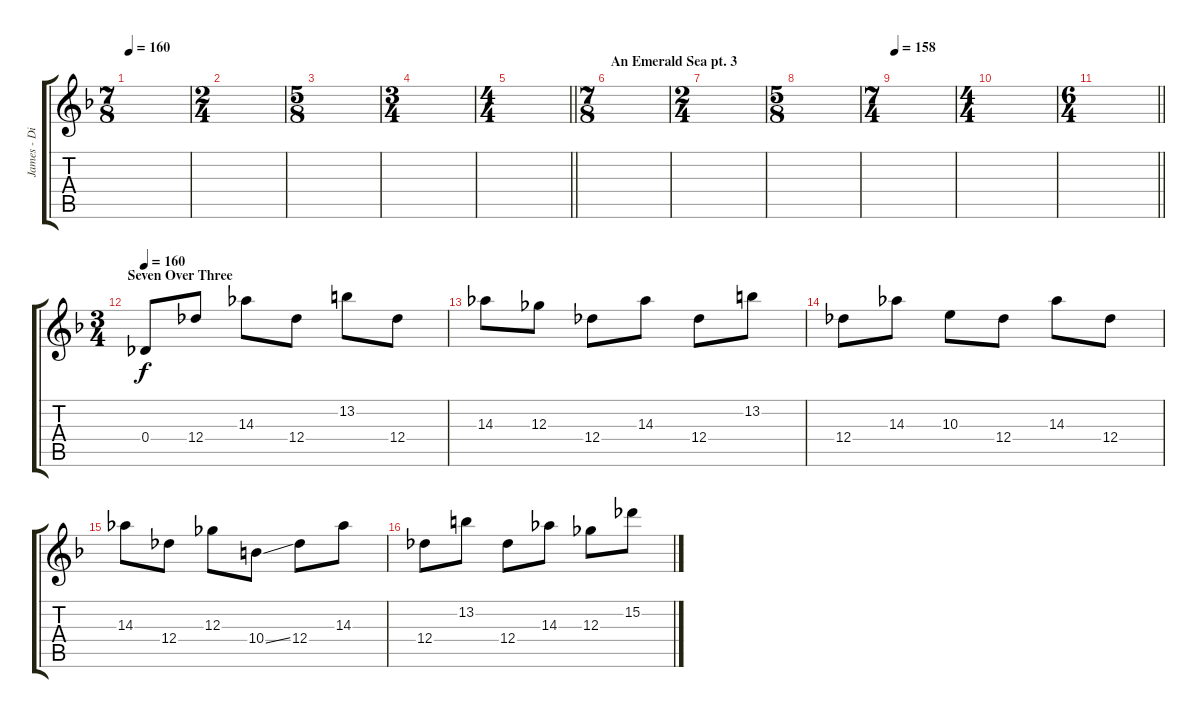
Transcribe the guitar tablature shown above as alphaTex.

\track ("James - Dist. Guitar" "James - Di") {instrument overdrivenguitar}
\staff {score tabs}
\tuning (Eb4 Bb3 Gb3 Db3 Ab2 Db2) {hide}
\ts (7 8)
\tempo 160
\clef g2
\ks dminor
|
\ts (2 4)
|
\ts (5 8)
|
\ts (3 4)
|
\ts (4 4)
\barLineRight lightlight
|
\ts (7 8)
\section ("" "An Emerald Sea pt. 3")
|
\ts (2 4)
|
\ts (5 8)
|
\ts (7 4)
\tempo 158
|
\ts (4 4)
|
\ts (6 4)
\barLineRight lightlight
|
\ts (3 4)
\section ("" "Seven Over Three")
\tempo 160
0.4.8 12.4.8 14.3.8 12.4.8 13.2.8 12.4.8 |
14.3.8 12.3.8 12.4.8 14.3.8 12.4.8 13.2.8 |
12.4.8 14.3.8 10.3.8 12.4.8 14.3.8 12.4.8 |
14.3.8 12.4.8 12.3.8 10.4{ss}.8 12.4.8 14.3.8 |
12.4.8 13.2.8 12.4.8 14.3.8 12.3.8 15.2.8
